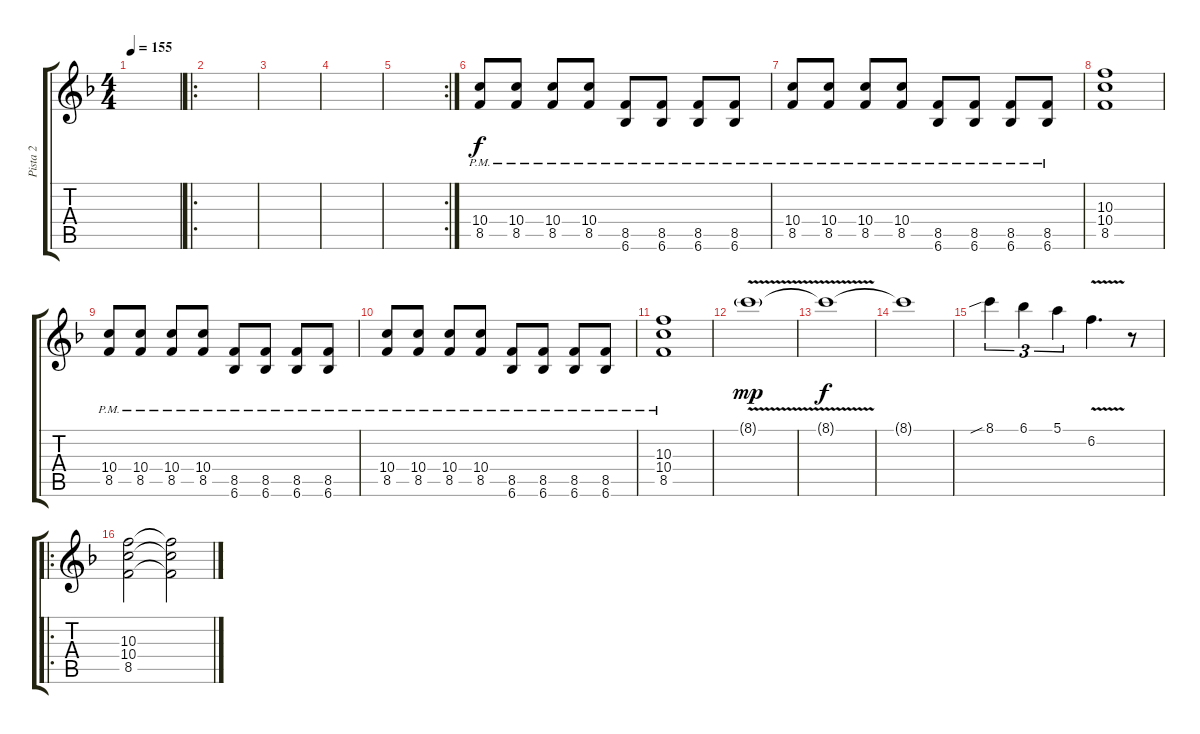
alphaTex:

\track ("Pista 2" "Pista 2") {instrument distortionguitar}
\staff {score tabs}
\tuning (E4 B3 G3 D3 A2 E2) {hide}
\ts (4 4)
\tempo 155
\clef g2
\ks f
|
\ro
|
|
|
\rc 2
|
(10.4{pm} 8.5).8 (10.4{pm} 8.5).8 (10.4{pm} 8.5).8 (10.4{pm} 8.5).8 (8.5{pm} 6.6).8 (8.5{pm} 6.6).8 (8.5{pm} 6.6).8 (8.5{pm} 6.6).8 |
(10.4 8.5{pm}).8 (10.4 8.5{pm}).8 (10.4 8.5{pm}).8 (10.4 8.5{pm}).8 (8.5{pm} 6.6).8 (8.5{pm} 6.6).8 (8.5{pm} 6.6).8 (8.5{pm} 6.6).8 |
(10.3 10.4 8.5).1 |
(10.4 8.5{pm}).8 (10.4 8.5{pm}).8 (10.4 8.5{pm}).8 (10.4 8.5{pm}).8 (8.5{pm} 6.6).8 (8.5{pm} 6.6).8 (8.5{pm} 6.6).8 (8.5{pm} 6.6).8 |
(10.4 8.5{pm}).8 (10.4 8.5{pm}).8 (10.4 8.5{pm}).8 (10.4 8.5{pm}).8 (8.5{pm} 6.6).8 (8.5{pm} 6.6).8 (8.5{pm} 6.6).8 (8.5{pm} 6.6).8 |
(10.3 10.4 8.5{pm}).1 |
8.1{v g}.1{dy mp} |
8.1{t}.1{dy f} |
8.1{t}.1 |
8.1{sib}.4{tu (3 2)} 6.1.4{tu (3 2)} 5.1.4{tu (3 2)} 6.2{v}.4{d} r.8 |
\ro
(10.3 10.4 8.5).2 (10.3{t} 10.4{t} 8.5{t}).2
